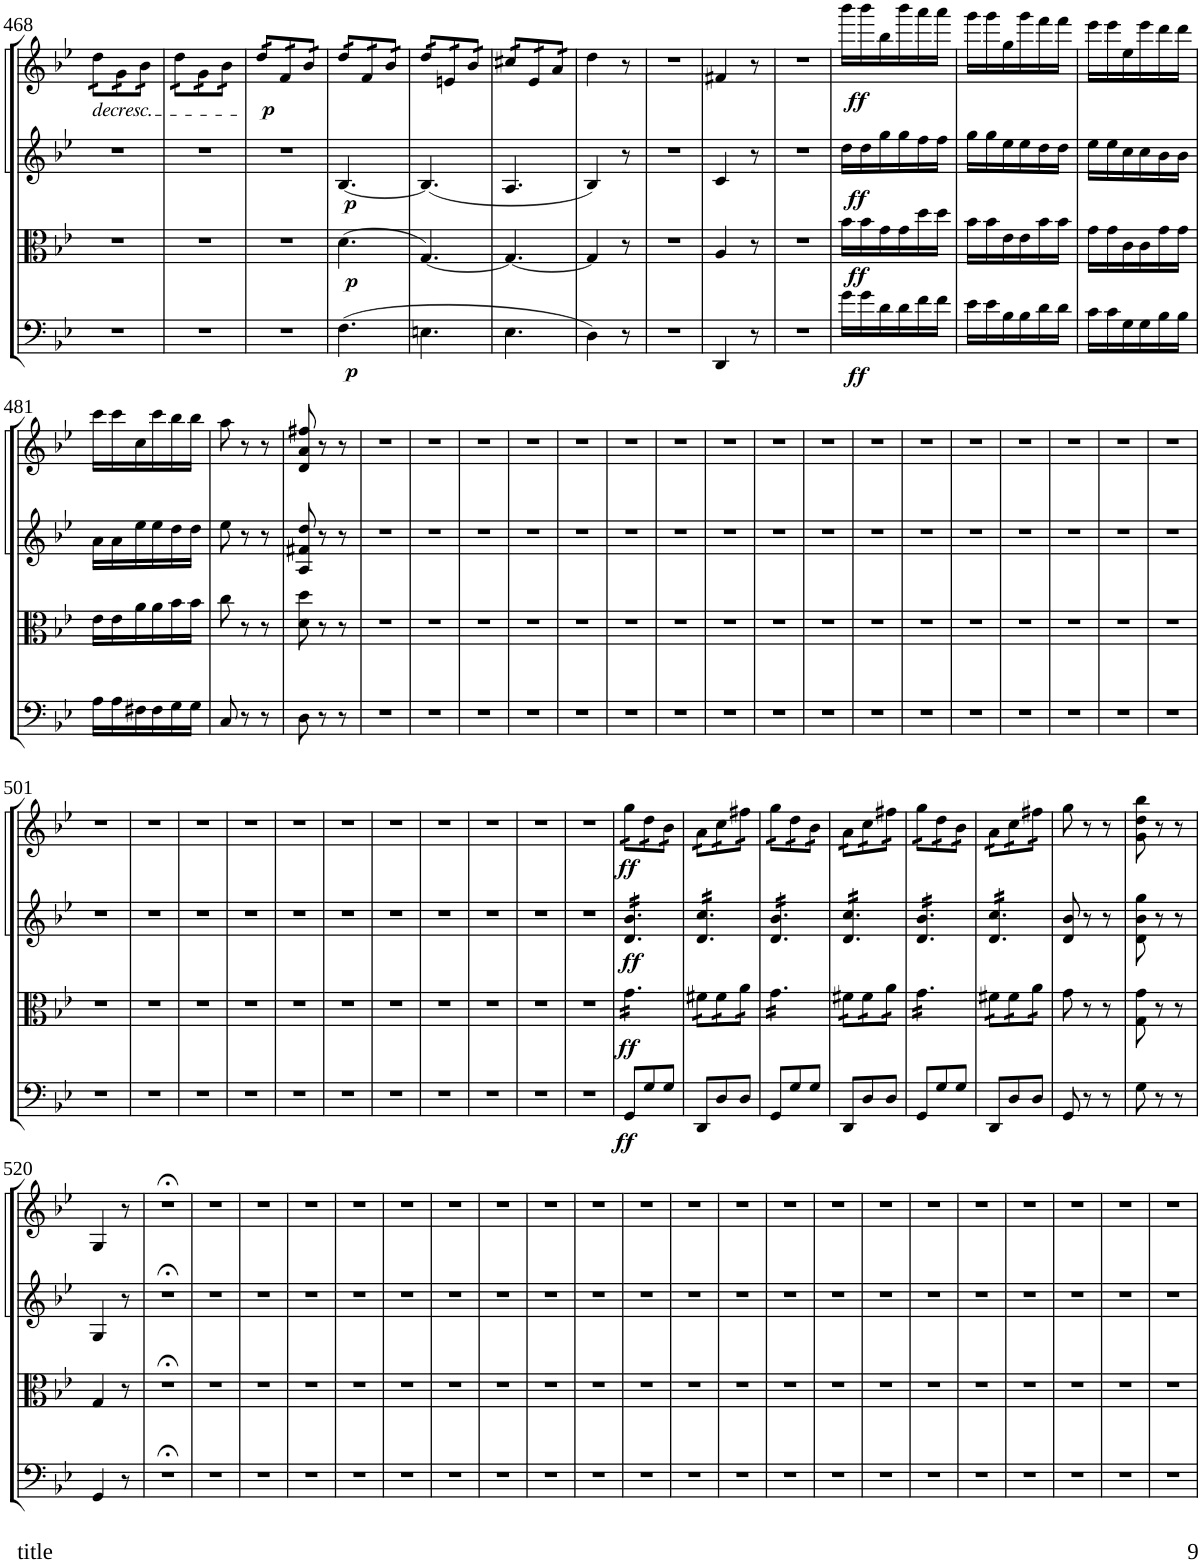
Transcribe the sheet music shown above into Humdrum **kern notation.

**kern	**dynam	**kern	**dynam	**kern	**dynam	**kern	**dynam
*part4	*part4	*part3	*part3	*part2	*part2	*part1	*part1
*staff4	*staff4	*staff3	*staff3	*staff2	*staff2	*staff1	*staff1
*I"Cello	*	*I"Viola	*	*I"Violin II	*	*I"Violin I	*
*	*	*I'Vla	*	*I'Vln	*	*I'Vln	*
!!LO:PB:g=z
*clefF4	*	*clefC3	*	*clefG2	*	*clefG2	*
*k[b-e-]	*	*k[b-e-]	*	*k[b-e-]	*	*k[b-e-]	*
*M3/8	*	*M3/8	*	*M3/8	*	*M3/8	*
=468	=468	=468	=468	=468	=468	=468	=468
!	!	!	!	!	!	!LO:TX:b:i:t=decresc.	!
*	*	*	*	*	*	*tremolo	*
4.r	.	4.r	.	4.r	.	16dd\LL	.
.	.	.	.	.	.	16dd\	.
.	.	.	.	.	.	16g\	.
.	.	.	.	.	.	16g\	.
.	.	.	.	.	.	16b-\	.
.	.	.	.	.	.	16b-\JJ	.
=469	=469	=469	=469	=469	=469	=469	=469
4.r	.	4.r	.	4.r	.	16dd\LL	.
.	.	.	.	.	.	16dd\	.
.	.	.	.	.	.	16g\	.
.	.	.	.	.	.	16g\	.
.	.	.	.	.	.	16b-\	.
.	.	.	.	.	.	16b-\JJ	.
=470	=470	=470	=470	=470	=470	=470	=470
!	!	!	!	!	!	!	!LO:DY:b
4.r	.	4.r	.	4.r	.	16dd/LL	p
.	.	.	.	.	.	16dd/	.
.	.	.	.	.	.	16f/	.
.	.	.	.	.	.	16f/	.
.	.	.	.	.	.	16b-/	.
.	.	.	.	.	.	16b-/JJ	.
=471	=471	=471	=471	=471	=471	=471	=471
!	!LO:DY:b	!	!LO:DY:b	!	!LO:DY:b	!	!
(4.F\	p	(4.d\	p	[4.B-/	p	16dd/LL	.
.	.	.	.	.	.	16dd/	.
.	.	.	.	.	.	16f/	.
.	.	.	.	.	.	16f/	.
.	.	.	.	.	.	16b-/	.
.	.	.	.	.	.	16b-/JJ	.
=472	=472	=472	=472	=472	=472	=472	=472
4.En\	.	[4.G/)	.	(4.B-/]	.	16dd/LL	.
.	.	.	.	.	.	16dd/	.
.	.	.	.	.	.	16en/	.
.	.	.	.	.	.	16en/	.
.	.	.	.	.	.	16b-/	.
.	.	.	.	.	.	16b-/JJ	.
=473	=473	=473	=473	=473	=473	=473	=473
4.E-\	.	4.G/_	.	4.A/	.	16cc#X/LL	.
.	.	.	.	.	.	16cc#X/	.
.	.	.	.	.	.	16e-/	.
.	.	.	.	.	.	16e-/	.
.	.	.	.	.	.	16a/	.
.	.	.	.	.	.	16a/JJ	.
*	*	*	*	*	*	*Xtremolo	*
=474	=474	=474	=474	=474	=474	=474	=474
4D\)	.	4G/]	.	4B-/)	.	4dd\	.
8r	.	8r	.	8r	.	8r	.
=475	=475	=475	=475	=475	=475	=475	=475
4.r	.	4.r	.	4.r	.	4.r	.
=476	=476	=476	=476	=476	=476	=476	=476
4DD/	.	4A/	.	4c/	.	4f#X/	.
8r	.	8r	.	8r	.	8r	.
=477	=477	=477	=477	=477	=477	=477	=477
4.r	.	4.r	.	4.r	.	4.r	.
=478	=478	=478	=478	=478	=478	=478	=478
!	!LO:DY:b	!	!LO:DY:b	!	!LO:DY:b	!	!LO:DY:b
16g\LL	ff	16b-\LL	ff	16dd\LL	ff	16bbb-\LL	ff
16g\	.	16b-\	.	16dd\	.	16bbb-\	.
16d\	.	16g\	.	16gg\	.	16bb-^\	.
16d\	.	16g\	.	16gg\	.	16bbb-\	.
16f\	.	16dd\	.	16ff\	.	16aaa\	.
16f\JJ	.	16dd\JJ	.	16ff\JJ	.	16aaa\JJ	.
=479	=479	=479	=479	=479	=479	=479	=479
16e-\LL	.	16b-\LL	.	16gg\LL	.	16ggg\LL	.
16e-\	.	16b-\	.	16gg\	.	16ggg\	.
16B-\	.	16e-\	.	16ee-\	.	16gg^\	.
16B-\	.	16e-\	.	16ee-\	.	16ggg\	.
16d\	.	16b-\	.	16dd\	.	16fff\	.
16d\JJ	.	16b-\JJ	.	16dd\JJ	.	16fff\JJ	.
=480	=480	=480	=480	=480	=480	=480	=480
16c\LL	.	16g\LL	.	16ee-\LL	.	16eee-\LL	.
16c\	.	16g\	.	16ee-\	.	16eee-\	.
16G\	.	16c\	.	16cc\	.	16ee-^\	.
16G\	.	16c\	.	16cc\	.	16eee-\	.
16B-\	.	16g\	.	16b-\	.	16ddd\	.
16B-\JJ	.	16g\JJ	.	16b-\JJ	.	16ddd\JJ	.
!!LO:LB:g=z
=481	=481	=481	=481	=481	=481	=481	=481
16A\LL	.	16e-\LL	.	16a\LL	.	16ccc\LL	.
16A\	.	16e-\	.	16a\	.	16ccc\	.
16F#X\	.	16a\	.	16ee-\	.	16cc^\	.
16F#\	.	16a\	.	16ee-\	.	16ccc\	.
16G\	.	16b-\	.	16dd\	.	16bb-\	.
16G\JJ	.	16b-\JJ	.	16dd\JJ	.	16bb-\JJ	.
=482	=482	=482	=482	=482	=482	=482	=482
8C/	.	8cc\	.	8ee-\	.	8aa\	.
8r	.	8r	.	8r	.	8r	.
8r	.	8r	.	8r	.	8r	.
=483	=483	=483	=483	=483	=483	=483	=483
8D\	.	8d\ 8dd\	.	8A/ 8f#X/ 8dd/	.	8d/ 8a/ 8ff#X/	.
8r	.	8r	.	8r	.	8r	.
8r	.	8r	.	8r	.	8r	.
=484	=484	=484	=484	=484	=484	=484	=484
4.r	.	4.r	.	4.r	.	4.r	.
=485	=485	=485	=485	=485	=485	=485	=485
4.r	.	4.r	.	4.r	.	4.r	.
=486	=486	=486	=486	=486	=486	=486	=486
4.r	.	4.r	.	4.r	.	4.r	.
=487	=487	=487	=487	=487	=487	=487	=487
4.r	.	4.r	.	4.r	.	4.r	.
=488	=488	=488	=488	=488	=488	=488	=488
4.r	.	4.r	.	4.r	.	4.r	.
=489	=489	=489	=489	=489	=489	=489	=489
4.r	.	4.r	.	4.r	.	4.r	.
=490	=490	=490	=490	=490	=490	=490	=490
4.r	.	4.r	.	4.r	.	4.r	.
=491	=491	=491	=491	=491	=491	=491	=491
4.r	.	4.r	.	4.r	.	4.r	.
=492	=492	=492	=492	=492	=492	=492	=492
4.r	.	4.r	.	4.r	.	4.r	.
=493	=493	=493	=493	=493	=493	=493	=493
4.r	.	4.r	.	4.r	.	4.r	.
=494	=494	=494	=494	=494	=494	=494	=494
4.r	.	4.r	.	4.r	.	4.r	.
=495	=495	=495	=495	=495	=495	=495	=495
4.r	.	4.r	.	4.r	.	4.r	.
=496	=496	=496	=496	=496	=496	=496	=496
4.r	.	4.r	.	4.r	.	4.r	.
=497	=497	=497	=497	=497	=497	=497	=497
4.r	.	4.r	.	4.r	.	4.r	.
=498	=498	=498	=498	=498	=498	=498	=498
4.r	.	4.r	.	4.r	.	4.r	.
=499	=499	=499	=499	=499	=499	=499	=499
4.r	.	4.r	.	4.r	.	4.r	.
=500	=500	=500	=500	=500	=500	=500	=500
4.r	.	4.r	.	4.r	.	4.r	.
!!LO:LB:g=z
=501	=501	=501	=501	=501	=501	=501	=501
4.r	.	4.r	.	4.r	.	4.r	.
=502	=502	=502	=502	=502	=502	=502	=502
4.r	.	4.r	.	4.r	.	4.r	.
=503	=503	=503	=503	=503	=503	=503	=503
4.r	.	4.r	.	4.r	.	4.r	.
=504	=504	=504	=504	=504	=504	=504	=504
4.r	.	4.r	.	4.r	.	4.r	.
=505	=505	=505	=505	=505	=505	=505	=505
4.r	.	4.r	.	4.r	.	4.r	.
=506	=506	=506	=506	=506	=506	=506	=506
4.r	.	4.r	.	4.r	.	4.r	.
=507	=507	=507	=507	=507	=507	=507	=507
4.r	.	4.r	.	4.r	.	4.r	.
=508	=508	=508	=508	=508	=508	=508	=508
4.r	.	4.r	.	4.r	.	4.r	.
=509	=509	=509	=509	=509	=509	=509	=509
4.r	.	4.r	.	4.r	.	4.r	.
=510	=510	=510	=510	=510	=510	=510	=510
4.r	.	4.r	.	4.r	.	4.r	.
=511	=511	=511	=511	=511	=511	=511	=511
4.r	.	4.r	.	4.r	.	4.r	.
=512	=512	=512	=512	=512	=512	=512	=512
!	!LO:DY:b	!	!LO:DY:b	!	!LO:DY:b	!	!LO:DY:b
*	*	*tremolo	*	*	*	*	*
*	*	*	*	*tremolo	*	*	*
*	*	*	*	*	*	*tremolo	*
8GG/L	ff	16g\LL	ff	16d/ 16b-/LL	ff	16gg\LL	ff
.	.	16g\	.	16d/ 16b-/	.	16gg\	.
8G'~/	.	16g\	.	16d/ 16b-/	.	16dd\	.
.	.	16g\	.	16d/ 16b-/	.	16dd\	.
8G'~/J	.	16g\	.	16d/ 16b-/	.	16b-\	.
.	.	16g\JJ	.	16d/ 16b-/JJ	.	16b-\JJ	.
=513	=513	=513	=513	=513	=513	=513	=513
8DD/L	.	16f#X\LL	.	16d/ 16cc/LL	.	16a\LL	.
.	.	16f#X\	.	16d/ 16cc/	.	16a\	.
8D'~/	.	16f#\	.	16d/ 16cc/	.	16cc\	.
.	.	16f#\	.	16d/ 16cc/	.	16cc\	.
8D'~/J	.	16a\	.	16d/ 16cc/	.	16ff#X\	.
.	.	16a\JJ	.	16d/ 16cc/JJ	.	16ff#X\JJ	.
=514	=514	=514	=514	=514	=514	=514	=514
8GG/L	.	16g\LL	.	16d/ 16b-/LL	.	16gg\LL	.
.	.	16g\	.	16d/ 16b-/	.	16gg\	.
8G'~/	.	16g\	.	16d/ 16b-/	.	16dd\	.
.	.	16g\	.	16d/ 16b-/	.	16dd\	.
8G'~/J	.	16g\	.	16d/ 16b-/	.	16b-\	.
.	.	16g\JJ	.	16d/ 16b-/JJ	.	16b-\JJ	.
=515	=515	=515	=515	=515	=515	=515	=515
8DD/L	.	16f#X\LL	.	16d/ 16cc/LL	.	16a\LL	.
.	.	16f#X\	.	16d/ 16cc/	.	16a\	.
8D'~/	.	16f#\	.	16d/ 16cc/	.	16cc\	.
.	.	16f#\	.	16d/ 16cc/	.	16cc\	.
8D'~/J	.	16a\	.	16d/ 16cc/	.	16ff#X\	.
.	.	16a\JJ	.	16d/ 16cc/JJ	.	16ff#X\JJ	.
=516	=516	=516	=516	=516	=516	=516	=516
8GG/L	.	16g\LL	.	16d/ 16b-/LL	.	16gg\LL	.
.	.	16g\	.	16d/ 16b-/	.	16gg\	.
8G'~/	.	16g\	.	16d/ 16b-/	.	16dd\	.
.	.	16g\	.	16d/ 16b-/	.	16dd\	.
8G'~/J	.	16g\	.	16d/ 16b-/	.	16b-\	.
.	.	16g\JJ	.	16d/ 16b-/JJ	.	16b-\JJ	.
=517	=517	=517	=517	=517	=517	=517	=517
8DD/L	.	16f#X\LL	.	16d/ 16cc/LL	.	16a\LL	.
.	.	16f#X\	.	16d/ 16cc/	.	16a\	.
8D'~/	.	16f#\	.	16d/ 16cc/	.	16cc\	.
.	.	16f#\	.	16d/ 16cc/	.	16cc\	.
8D'~/J	.	16a\	.	16d/ 16cc/	.	16ff#X\	.
.	.	16a\JJ	.	16d/ 16cc/JJ	.	16ff#X\JJ	.
*	*	*	*	*	*	*Xtremolo	*
*	*	*	*	*Xtremolo	*	*	*
*	*	*Xtremolo	*	*	*	*	*
=518	=518	=518	=518	=518	=518	=518	=518
8GG/	.	8g\	.	8d/ 8b-/	.	8gg\	.
8r	.	8r	.	8r	.	8r	.
8r	.	8r	.	8r	.	8r	.
=519	=519	=519	=519	=519	=519	=519	=519
8G\	.	8G\ 8g\	.	8d\ 8b-\ 8gg\	.	8g\ 8dd\ 8bb-\	.
8r	.	8r	.	8r	.	8r	.
8r	.	8r	.	8r	.	8r	.
!!LO:LB:g=z
=520	=520	=520	=520	=520	=520	=520	=520
4GG/	.	4G/	.	4G/	.	4G/	.
8r	.	8r	.	8r	.	8r	.
=521	=521	=521	=521	=521	=521	=521	=521
4.r;<	.	4.r;<	.	4.r;<	.	4.r;<	.
=522	=522	=522	=522	=522	=522	=522	=522
4.r	.	4.r	.	4.r	.	4.r	.
=523	=523	=523	=523	=523	=523	=523	=523
4.r	.	4.r	.	4.r	.	4.r	.
=524	=524	=524	=524	=524	=524	=524	=524
4.r	.	4.r	.	4.r	.	4.r	.
=525	=525	=525	=525	=525	=525	=525	=525
4.r	.	4.r	.	4.r	.	4.r	.
=526	=526	=526	=526	=526	=526	=526	=526
4.r	.	4.r	.	4.r	.	4.r	.
=527	=527	=527	=527	=527	=527	=527	=527
4.r	.	4.r	.	4.r	.	4.r	.
=528	=528	=528	=528	=528	=528	=528	=528
4.r	.	4.r	.	4.r	.	4.r	.
=529	=529	=529	=529	=529	=529	=529	=529
4.r	.	4.r	.	4.r	.	4.r	.
=530	=530	=530	=530	=530	=530	=530	=530
4.r	.	4.r	.	4.r	.	4.r	.
=531	=531	=531	=531	=531	=531	=531	=531
4.r	.	4.r	.	4.r	.	4.r	.
=532	=532	=532	=532	=532	=532	=532	=532
4.r	.	4.r	.	4.r	.	4.r	.
=533	=533	=533	=533	=533	=533	=533	=533
4.r	.	4.r	.	4.r	.	4.r	.
=534	=534	=534	=534	=534	=534	=534	=534
4.r	.	4.r	.	4.r	.	4.r	.
=535	=535	=535	=535	=535	=535	=535	=535
4.r	.	4.r	.	4.r	.	4.r	.
=536	=536	=536	=536	=536	=536	=536	=536
4.r	.	4.r	.	4.r	.	4.r	.
=537	=537	=537	=537	=537	=537	=537	=537
4.r	.	4.r	.	4.r	.	4.r	.
=538	=538	=538	=538	=538	=538	=538	=538
4.r	.	4.r	.	4.r	.	4.r	.
=539	=539	=539	=539	=539	=539	=539	=539
4.r	.	4.r	.	4.r	.	4.r	.
=540	=540	=540	=540	=540	=540	=540	=540
4.r	.	4.r	.	4.r	.	4.r	.
=541	=541	=541	=541	=541	=541	=541	=541
4.r	.	4.r	.	4.r	.	4.r	.
=542	=542	=542	=542	=542	=542	=542	=542
4.r	.	4.r	.	4.r	.	4.r	.
=	=	=	=	=	=	=	=
*-	*-	*-	*-	*-	*-	*-	*-
